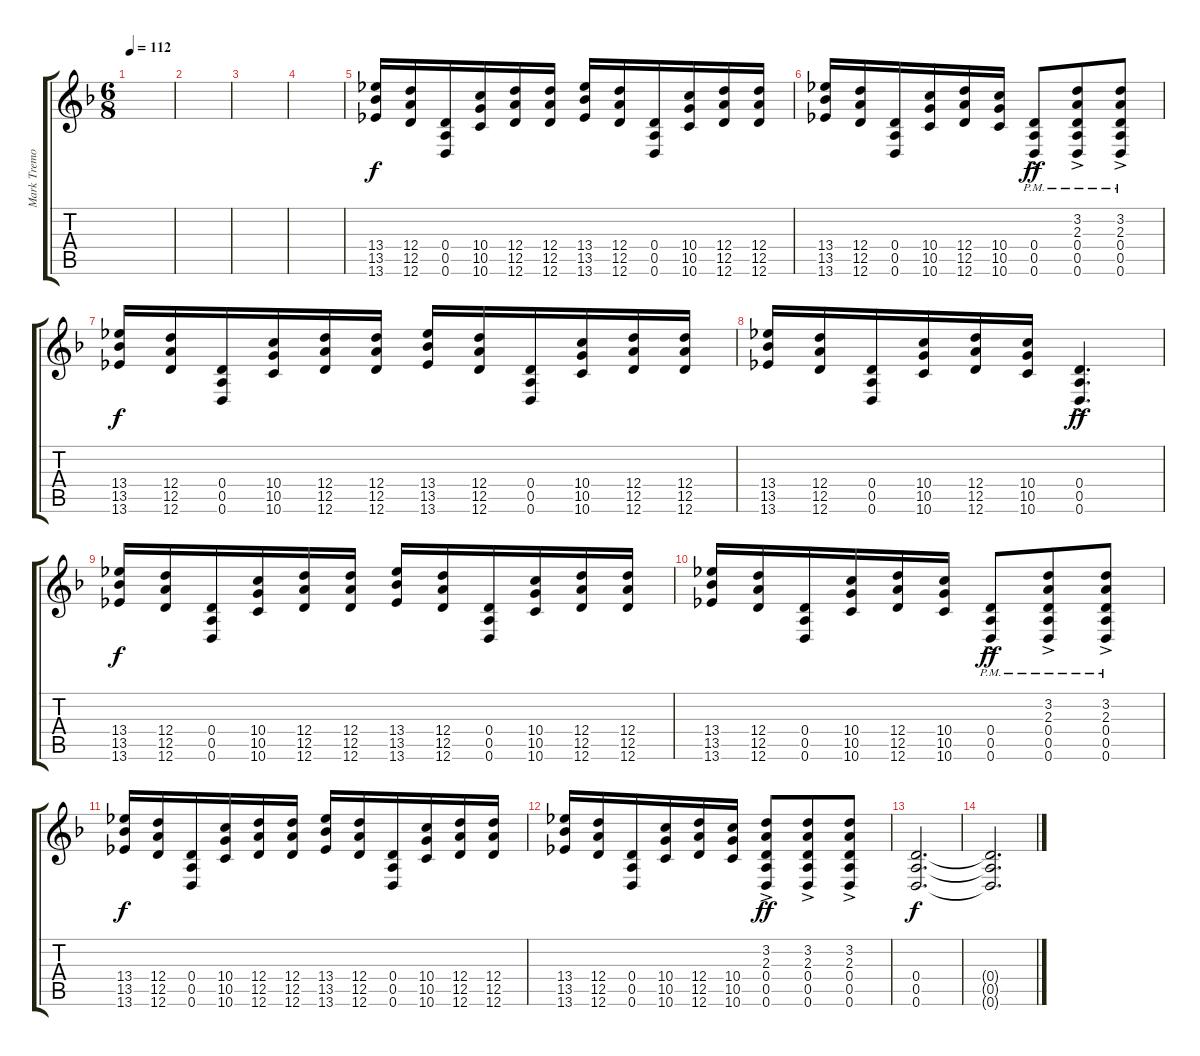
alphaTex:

\track ("Mark Tremonti (Distortion)" "Mark Tremo") {instrument distortionguitar}
\staff {score tabs}
\tuning (E4 B3 G3 D3 A2 D2) {hide}
\ts (6 8)
\tempo 112
\clef g2
\ks f
|
|
|
|
(13.4 13.5 13.6).16 (12.4 12.5 12.6).16 (0.4 0.5 0.6).16 (10.4 10.5 10.6).16 (12.4 12.5 12.6).16 (12.4 12.5 12.6).16 (13.4 13.5 13.6).16 (12.4 12.5 12.6).16 (0.4 0.5 0.6).16 (10.4 10.5 10.6).16 (12.4 12.5 12.6).16 (12.4 12.5 12.6).16 |
(13.4 13.5 13.6).16 (12.4 12.5 12.6).16 (0.4 0.5 0.6).16 (10.4 10.5 10.6).16 (12.4 12.5 12.6).16 (10.4 10.5 10.6).16 (0.4{ac pm} 0.5{ac pm} 0.6{ac pm}).8{dy ff} (3.2{ac pm} 2.3{ac pm} 0.4{ac pm} 0.5{ac pm} 0.6{ac pm}).8 (3.2{ac pm} 2.3{ac pm} 0.4{ac pm} 0.5{ac pm} 0.6{ac pm}).8 |
(13.4 13.5 13.6).16{dy f} (12.4 12.5 12.6).16 (0.4 0.5 0.6).16 (10.4 10.5 10.6).16 (12.4 12.5 12.6).16 (12.4 12.5 12.6).16 (13.4 13.5 13.6).16 (12.4 12.5 12.6).16 (0.4 0.5 0.6).16 (10.4 10.5 10.6).16 (12.4 12.5 12.6).16 (12.4 12.5 12.6).16 |
(13.4 13.5 13.6).16 (12.4 12.5 12.6).16 (0.4 0.5 0.6).16 (10.4 10.5 10.6).16 (12.4 12.5 12.6).16 (10.4 10.5 10.6).16 (0.4{ac} 0.5{ac} 0.6{ac}).4{d dy ff} |
(13.4 13.5 13.6).16{dy f} (12.4 12.5 12.6).16 (0.4 0.5 0.6).16 (10.4 10.5 10.6).16 (12.4 12.5 12.6).16 (12.4 12.5 12.6).16 (13.4 13.5 13.6).16 (12.4 12.5 12.6).16 (0.4 0.5 0.6).16 (10.4 10.5 10.6).16 (12.4 12.5 12.6).16 (12.4 12.5 12.6).16 |
(13.4 13.5 13.6).16 (12.4 12.5 12.6).16 (0.4 0.5 0.6).16 (10.4 10.5 10.6).16 (12.4 12.5 12.6).16 (10.4 10.5 10.6).16 (0.4{ac pm} 0.5{ac pm} 0.6{ac pm}).8{dy ff} (3.2{ac pm} 2.3{ac pm} 0.4{ac pm} 0.5{ac pm} 0.6{ac pm}).8 (3.2{ac pm} 2.3{ac pm} 0.4{ac pm} 0.5{ac pm} 0.6{ac pm}).8 |
(13.4 13.5 13.6).16{dy f} (12.4 12.5 12.6).16 (0.4 0.5 0.6).16 (10.4 10.5 10.6).16 (12.4 12.5 12.6).16 (12.4 12.5 12.6).16 (13.4 13.5 13.6).16 (12.4 12.5 12.6).16 (0.4 0.5 0.6).16 (10.4 10.5 10.6).16 (12.4 12.5 12.6).16 (12.4 12.5 12.6).16 |
(13.4 13.5 13.6).16 (12.4 12.5 12.6).16 (0.4 0.5 0.6).16 (10.4 10.5 10.6).16 (12.4 12.5 12.6).16 (10.4 10.5 10.6).16 (3.2{ac} 2.3{ac} 0.4{ac} 0.5{ac} 0.6{ac}).8{dy ff} (3.2{ac} 2.3{ac} 0.4{ac} 0.5{ac} 0.6{ac}).8 (3.2{ac} 2.3{ac} 0.4{ac} 0.5{ac} 0.6{ac}).8 |
(0.4 0.5 0.6).2{d dy f} |
(0.4{t} 0.5{t} 0.6{t}).2{d}
